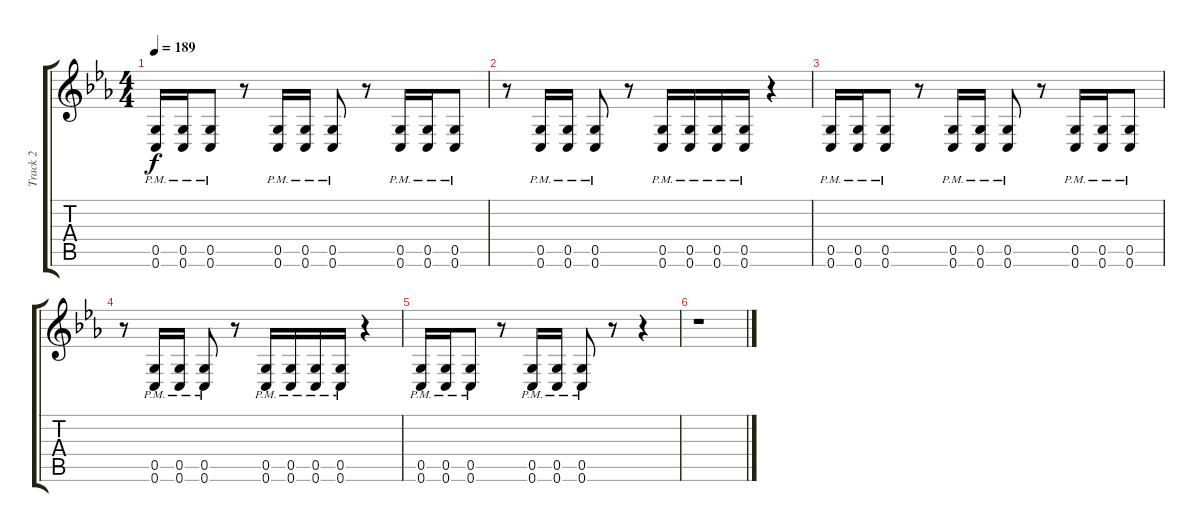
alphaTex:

\track ("Track 2" "Track 2") {instrument distortionguitar}
\staff {score tabs}
\tuning (D4 A3 F3 C3 G2 C2) {hide}
\ts (4 4)
\tempo 189
\clef g2
\ks eb
(0.5{pm} 0.6{pm}).16{dy f} (0.5{pm} 0.6{pm}).16 (0.5{pm} 0.6{pm}).8 r.8 (0.5{pm} 0.6{pm}).16 (0.5{pm} 0.6{pm}).16 (0.5{pm} 0.6{pm}).8 r.8 (0.5{pm} 0.6{pm}).16 (0.5{pm} 0.6{pm}).16 (0.5{pm} 0.6{pm}).8 |
r.8 (0.5{pm} 0.6{pm}).16 (0.5{pm} 0.6{pm}).16 (0.5{pm} 0.6{pm}).8 r.8 (0.5{pm} 0.6{pm}).16 (0.5{pm} 0.6{pm}).16 (0.5{pm} 0.6{pm}).16 (0.5{pm} 0.6{pm}).16 r.4 |
(0.5{pm} 0.6{pm}).16 (0.5{pm} 0.6{pm}).16 (0.5{pm} 0.6{pm}).8 r.8 (0.5{pm} 0.6{pm}).16 (0.5{pm} 0.6{pm}).16 (0.5{pm} 0.6{pm}).8 r.8 (0.5{pm} 0.6{pm}).16 (0.5{pm} 0.6{pm}).16 (0.5{pm} 0.6{pm}).8 |
r.8 (0.5{pm} 0.6{pm}).16 (0.5{pm} 0.6{pm}).16 (0.5{pm} 0.6{pm}).8 r.8 (0.5{pm} 0.6{pm}).16 (0.5{pm} 0.6{pm}).16 (0.5{pm} 0.6{pm}).16 (0.5{pm} 0.6{pm}).16 r.4 |
(0.5{pm} 0.6{pm}).16 (0.5{pm} 0.6{pm}).16 (0.5{pm} 0.6{pm}).8 r.8 (0.5{pm} 0.6{pm}).16 (0.5{pm} 0.6{pm}).16 (0.5{pm} 0.6{pm}).8 r.8 r.4 |
r.1
